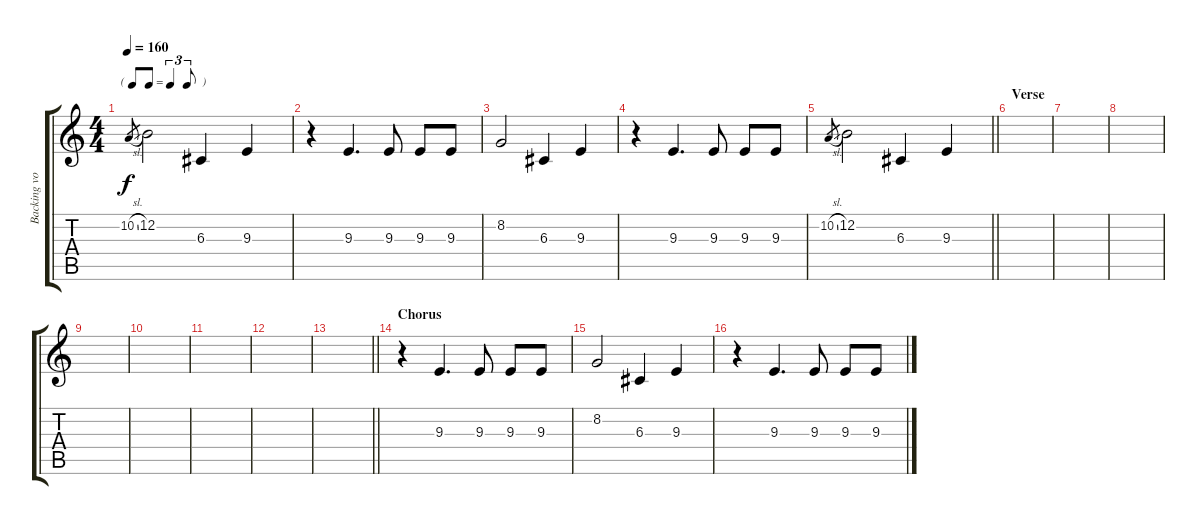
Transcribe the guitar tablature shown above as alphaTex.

\track ("Backing vocal" "Backing vo") {instrument frenchhorn}
\staff {score tabs}
\tuning (E4 B3 G3 D3 A2 E2) {hide}
\ts (4 4)
\tf triplet8th
\tempo 160
\clef g2
\ks c
10.2{sl}.8{gr dy f} 12.2.2 6.3.4 9.3.4 |
r.4 9.3.4{d} 9.3.8 9.3.8 9.3.8 |
8.2.2 6.3.4 9.3.4 |
r.4 9.3.4{d} 9.3.8 9.3.8 9.3.8 |
\barLineRight lightlight
10.2{sl}.8{gr} 12.2.2 6.3.4 9.3.4 |
\section ("" "Verse")
|
|
|
|
|
|
|
\barLineRight lightlight
|
\section ("" "Chorus")
r.4 9.3.4{d} 9.3.8 9.3.8 9.3.8 |
8.2.2 6.3.4 9.3.4 |
r.4 9.3.4{d} 9.3.8 9.3.8 9.3.8
